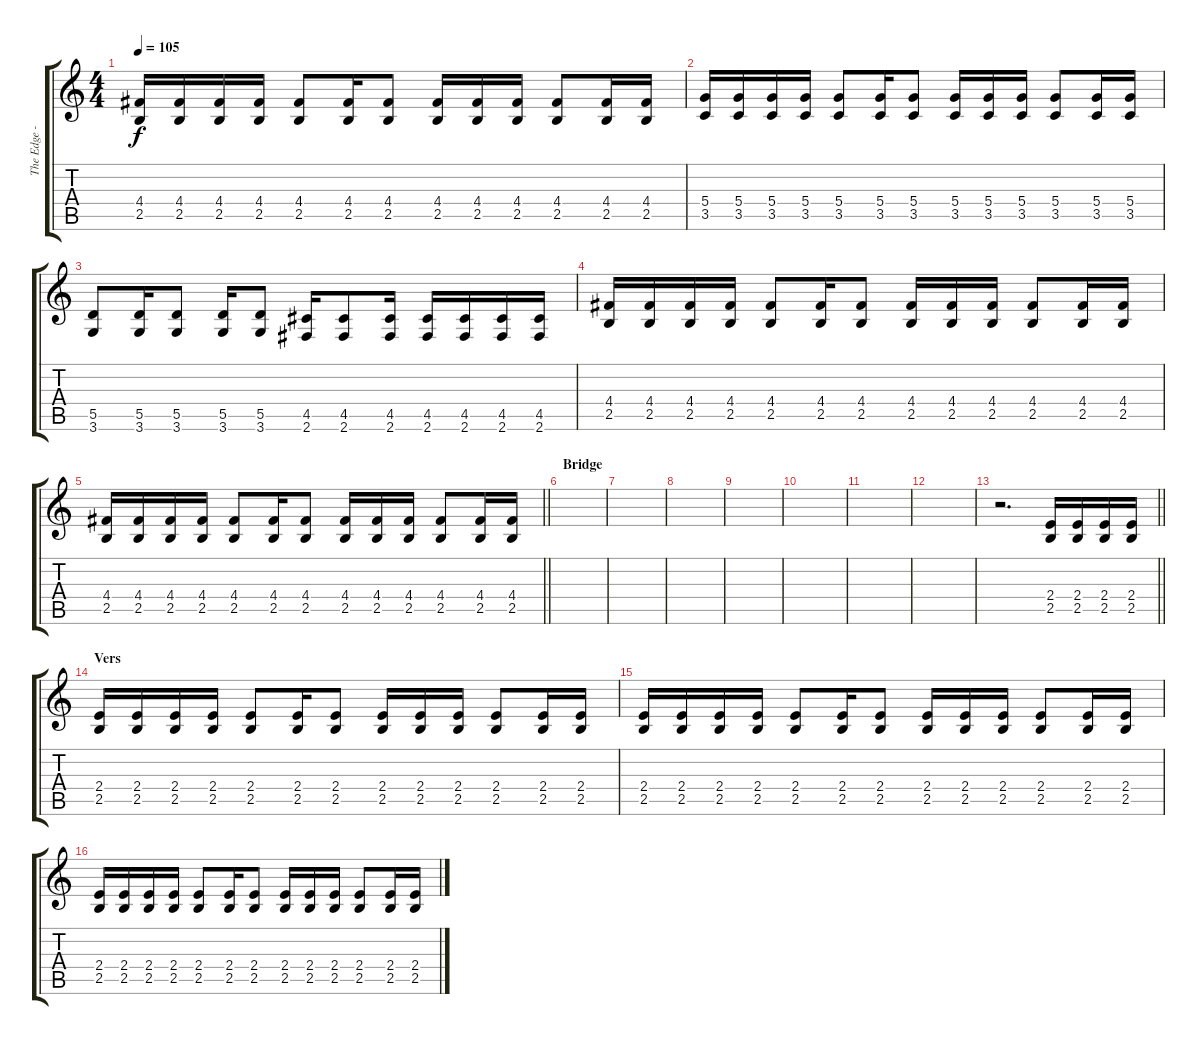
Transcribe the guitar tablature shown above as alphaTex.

\track ("The Edge - GII" "The Edge -") {instrument electricguitarclean}
\staff {score tabs}
\tuning (E4 B3 G3 D3 A2 E2) {hide}
\ts (4 4)
\tempo 105
\clef g2
\ks c
(4.4 2.5).16{dy f} (4.4 2.5).16 (4.4 2.5).16 (4.4 2.5).16 (4.4 2.5).8 (4.4 2.5).16 (4.4 2.5).8 (4.4 2.5).16 (4.4 2.5).16 (4.4 2.5).16 (4.4 2.5).8 (4.4 2.5).16 (4.4 2.5).16 |
(5.4 3.5).16 (5.4 3.5).16 (5.4 3.5).16 (5.4 3.5).16 (5.4 3.5).8 (5.4 3.5).16 (5.4 3.5).8 (5.4 3.5).16 (5.4 3.5).16 (5.4 3.5).16 (5.4 3.5).8 (5.4 3.5).16 (5.4 3.5).16 |
(5.5 3.6).8 (5.5 3.6).16 (5.5 3.6).8 (5.5 3.6).16 (5.5 3.6).8 (4.5 2.6).16 (4.5 2.6).8 (4.5 2.6).16 (4.5 2.6).16 (4.5 2.6).16 (4.5 2.6).16 (4.5 2.6).16 |
(4.4 2.5).16 (4.4 2.5).16 (4.4 2.5).16 (4.4 2.5).16 (4.4 2.5).8 (4.4 2.5).16 (4.4 2.5).8 (4.4 2.5).16 (4.4 2.5).16 (4.4 2.5).16 (4.4 2.5).8 (4.4 2.5).16 (4.4 2.5).16 |
\barLineRight lightlight
(4.4 2.5).16 (4.4 2.5).16 (4.4 2.5).16 (4.4 2.5).16 (4.4 2.5).8 (4.4 2.5).16 (4.4 2.5).8 (4.4 2.5).16 (4.4 2.5).16 (4.4 2.5).16 (4.4 2.5).8 (4.4 2.5).16 (4.4 2.5).16 |
\section ("" "Bridge")
|
|
|
|
|
|
|
\barLineRight lightlight
r.2{d} (2.4 2.5).16{instrument distortionguitar} (2.4 2.5).16 (2.4 2.5).16 (2.4 2.5).16 |
\section ("" "Vers")
(2.4 2.5).16 (2.4 2.5).16 (2.4 2.5).16 (2.4 2.5).16 (2.4 2.5).8 (2.4 2.5).16 (2.4 2.5).8 (2.4 2.5).16 (2.4 2.5).16 (2.4 2.5).16 (2.4 2.5).8 (2.4 2.5).16 (2.4 2.5).16 |
(2.4 2.5).16 (2.4 2.5).16 (2.4 2.5).16 (2.4 2.5).16 (2.4 2.5).8 (2.4 2.5).16 (2.4 2.5).8 (2.4 2.5).16 (2.4 2.5).16 (2.4 2.5).16 (2.4 2.5).8 (2.4 2.5).16 (2.4 2.5).16 |
(2.4 2.5).16 (2.4 2.5).16 (2.4 2.5).16 (2.4 2.5).16 (2.4 2.5).8 (2.4 2.5).16 (2.4 2.5).8 (2.4 2.5).16 (2.4 2.5).16 (2.4 2.5).16 (2.4 2.5).8 (2.4 2.5).16 (2.4 2.5).16
